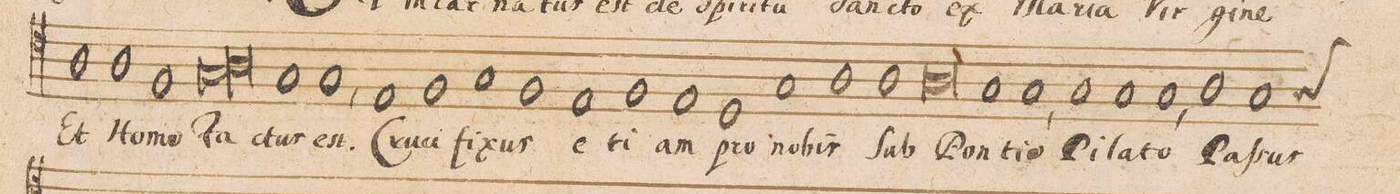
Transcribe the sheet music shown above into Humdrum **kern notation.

**kern	**text
*I"TENOR.	*
*clefC4	*
*k[]	*
*met(C|)	*
*M2/1	*
1A	Et
1A	Ho-
=83-	=83-
1F	-mo
*lig	*
1G	Fa-
=84-	=84-
1A	.
*Xlig	*
1G	-ctus
=85-	=85-
1G,<	est.
1E	Cru-
=86-	=86-
1F	-ci-
1G	-fi-
=87-	=87-
1F	-xus
1E	e-
=88-	=88-
1F	-ti-
1E	-am
=89-	=89-
1D	pro
1G	no-
=90-	=90-
1A	-bis
1A	Sub
=91-	=91-
0A	Pon-
=92-	=92-
1G	-ti-
1G,<	-o
=93-	=93-
1G	Pi-
1G	-la-
=94-	=94-
1G,<	-to
1A	Paſ-
=95-	=95-
*custos:G	*
1G	-sus
*-	*-
